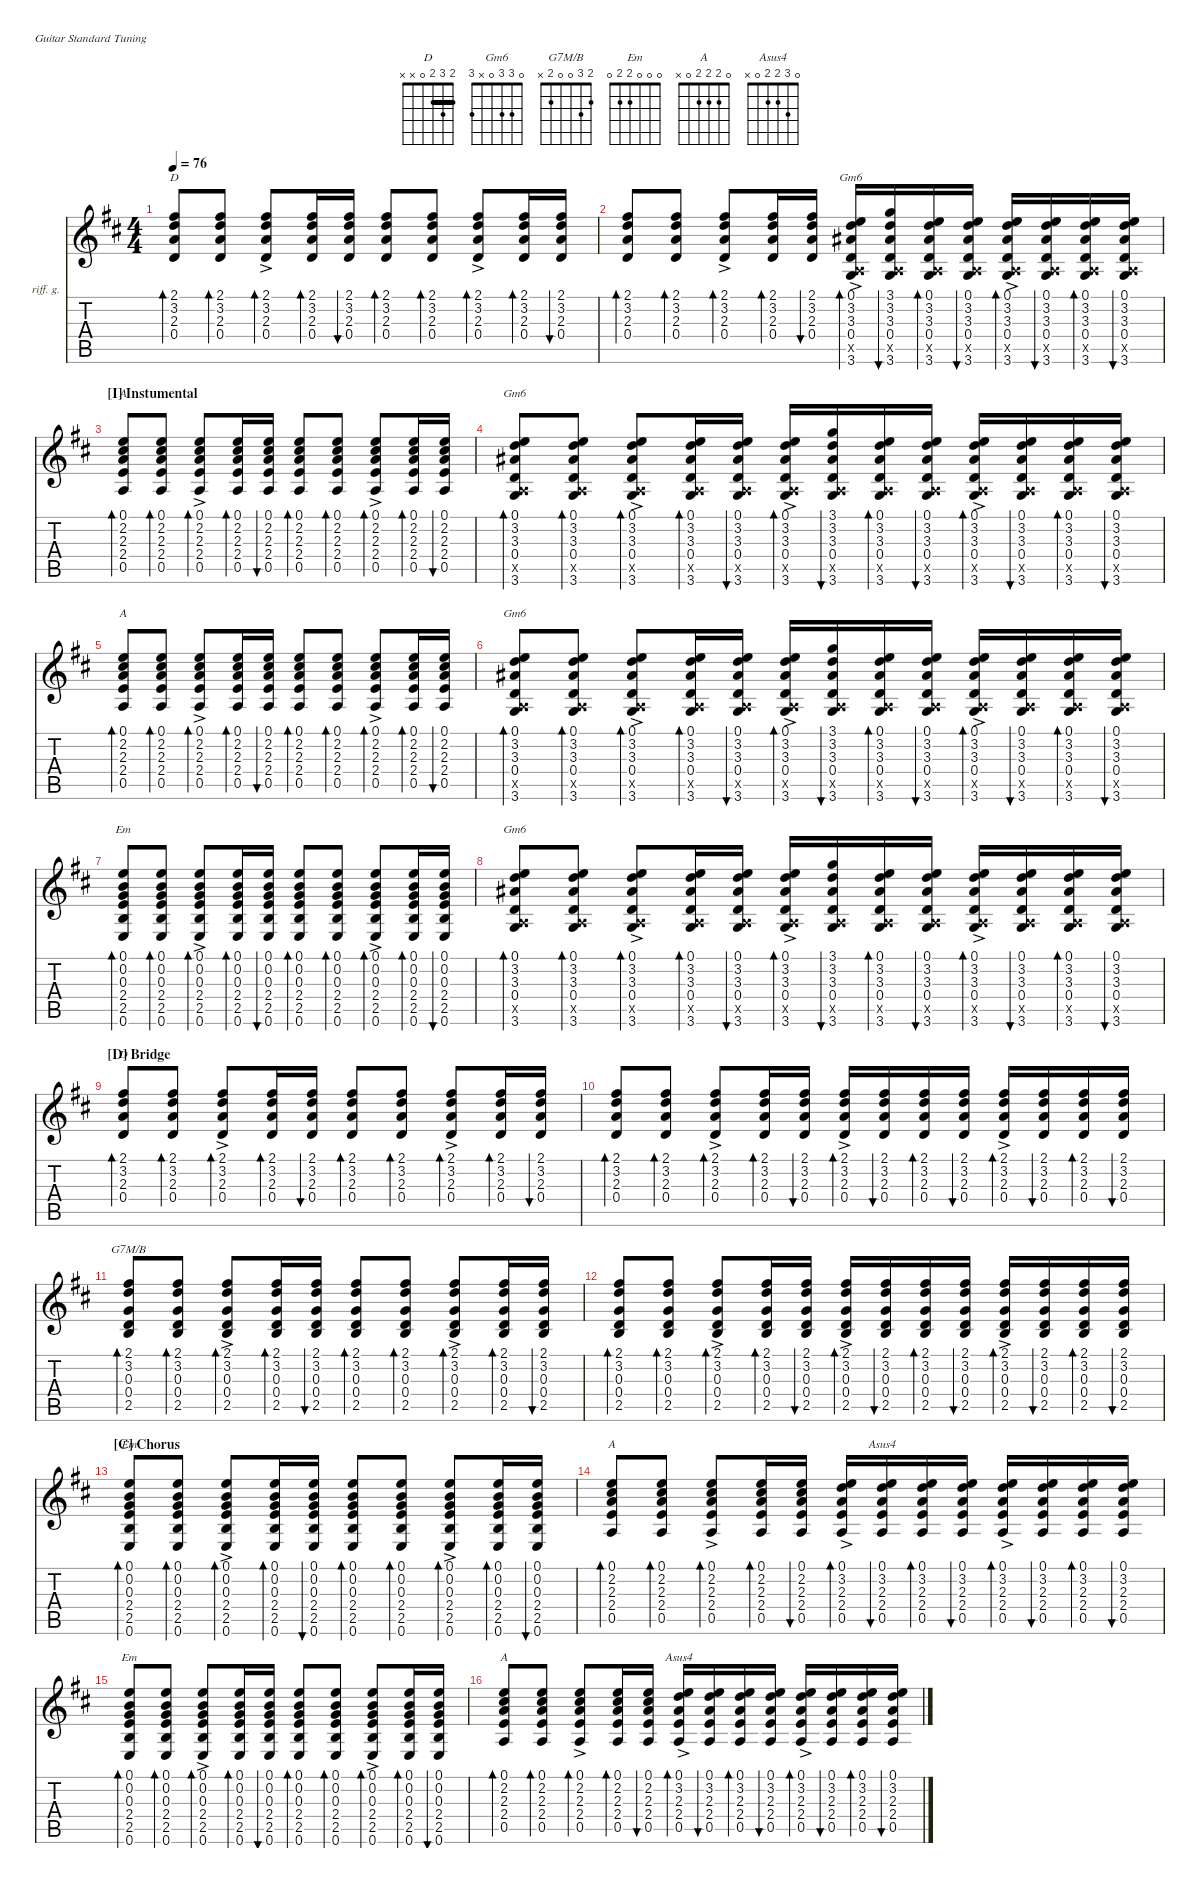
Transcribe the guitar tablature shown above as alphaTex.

\defaultSystemsLayout 4
\hideDynamics
\bracketExtendMode nobrackets
\firstSystemTrackNameOrientation horizontal
\otherSystemsTrackNameOrientation horizontal
\track ("riff guitar" "riff. g.") {instrument acousticguitarsteel}
\staff {score tabs}
\tuning (E4 B3 G3 D3 A2 E2)
\chord ("D" 2 3 2 0 x x) {showfingering false barre 2}
\chord ("Gm6" 0 3 3 0 x 3) {showfingering false}
\chord ("G7M/B" 2 3 0 0 2 x) {showfingering false}
\chord ("Em" 0 0 0 2 2 0) {showfingering false}
\chord ("A" 0 2 2 2 0 x) {showfingering false}
\chord ("Asus4" 0 3 2 2 0 x) {showfingering false}
\ts (4 4)
\tempo 76
\clef g2
\ks d
(0.4{acc forcenatural} 2.3{acc forcenatural} 3.2{acc forcenatural} 2.1{acc #}).8{bd 30 ch "D" dy mf} (2.1{acc #} 2.3{acc forcenatural} 0.4{acc forcenatural} 3.2{acc forcenatural}).8{bd 30} (0.4{ac acc forcenatural} 2.3{acc forcenatural} 3.2{acc forcenatural} 2.1{acc #}).8{bd 30} (2.1{acc #} 2.3{acc forcenatural} 0.4{acc forcenatural} 3.2{acc forcenatural}).16{bd 30} (0.4{acc forcenatural} 2.3{acc forcenatural} 3.2{acc forcenatural} 2.1{acc #}).16{bu 30} (0.4{acc forcenatural} 2.3{acc forcenatural} 3.2{acc forcenatural} 2.1{acc #}).8{bd 30} (2.1{acc #} 2.3{acc forcenatural} 0.4{acc forcenatural} 3.2{acc forcenatural}).8{bd 30} (0.4{ac acc forcenatural} 2.3{acc forcenatural} 3.2{acc forcenatural} 2.1{acc #}).8{bd 30} (2.1{acc #} 2.3{acc forcenatural} 0.4{acc forcenatural} 3.2{acc forcenatural}).16{bd 30} (0.4{acc forcenatural} 2.3{acc forcenatural} 3.2{acc forcenatural} 2.1{acc #}).16{bu 30} |
(0.4{acc forcenatural} 2.3{acc forcenatural} 3.2{acc forcenatural} 2.1{acc #}).8{bd 30} (2.1{acc #} 2.3{acc forcenatural} 0.4{acc forcenatural} 3.2{acc forcenatural}).8{bd 30} (0.4{ac acc forcenatural} 2.3{acc forcenatural} 3.2{acc forcenatural} 2.1{acc #}).8{bd 30} (2.1{acc #} 2.3{acc forcenatural} 0.4{acc forcenatural} 3.2{acc forcenatural}).16{bd 30} (0.4{acc forcenatural} 2.3{acc forcenatural} 3.2{acc forcenatural} 2.1{acc #}).16{bu 30} (0.1{acc forcenatural} 3.3{acc #} 0.4{acc forcenatural} 3.2{acc forcenatural} 3.6{ac acc forcenatural} 0.5{x acc forcenatural}).16{bd 30 ch "Gm6"} (0.4{acc forcenatural} 3.3{acc #} 3.2{acc forcenatural} 3.1{acc forcenatural} 3.6{acc forcenatural} 0.5{x acc forcenatural}).16{bu 30} (0.1{acc forcenatural} 3.3{acc #} 0.4{acc forcenatural} 3.2{acc forcenatural} 0.5{x acc forcenatural} 3.6{acc forcenatural}).16{bd 30} (0.4{acc forcenatural} 3.3{acc #} 3.2{acc forcenatural} 0.1{acc forcenatural} 0.5{x acc forcenatural} 3.6{acc forcenatural}).16{bu 30} (0.1{acc forcenatural} 3.3{acc #} 0.4{acc forcenatural} 3.2{acc forcenatural} 0.5{x acc forcenatural} 3.6{ac acc forcenatural}).16{bd 30} (0.4{acc forcenatural} 3.3{acc #} 3.2{acc forcenatural} 0.1{acc forcenatural} 0.5{x acc forcenatural} 3.6{acc forcenatural}).16{bu 30} (0.1{acc forcenatural} 3.3{acc #} 0.4{acc forcenatural} 3.2{acc forcenatural} 0.5{x acc forcenatural} 3.6{acc forcenatural}).16{bd 30} (0.4{acc forcenatural} 3.3{acc #} 3.2{acc forcenatural} 0.1{acc forcenatural} 0.5{x acc forcenatural} 3.6{acc forcenatural}).16{bu 30} |
\section ("I" "Instumental")
(2.4{acc forcenatural} 2.3{acc forcenatural} 2.2{acc #} 0.1{acc forcenatural} 0.5{acc forcenatural}).8{bd 30 ch "A"} (2.4{acc forcenatural} 2.3{acc forcenatural} 2.2{acc #} 0.1{acc forcenatural} 0.5{acc forcenatural}).8{bd 30} (2.4{ac acc forcenatural} 2.3{ac acc forcenatural} 2.2{ac acc #} 0.1{ac acc forcenatural} 0.5{ac acc forcenatural}).8{bd 30} (2.4{acc forcenatural} 2.3{acc forcenatural} 2.2{acc #} 0.1{acc forcenatural} 0.5{acc forcenatural}).16{bd 30} (2.4{acc forcenatural} 2.3{acc forcenatural} 2.2{acc #} 0.1{acc forcenatural} 0.5{acc forcenatural}).16{bu 30} (2.4{acc forcenatural} 2.3{acc forcenatural} 2.2{acc #} 0.1{acc forcenatural} 0.5{acc forcenatural}).8{bd 30} (2.4{acc forcenatural} 2.3{acc forcenatural} 2.2{acc #} 0.1{acc forcenatural} 0.5{acc forcenatural}).8{bd 30} (2.4{ac acc forcenatural} 2.3{ac acc forcenatural} 2.2{ac acc #} 0.1{ac acc forcenatural} 0.5{ac acc forcenatural}).8{bd 30} (2.4{acc forcenatural} 2.3{acc forcenatural} 2.2{acc #} 0.1{acc forcenatural} 0.5{acc forcenatural}).16{bd 30} (2.4{acc forcenatural} 2.3{acc forcenatural} 2.2{acc #} 0.1{acc forcenatural} 0.5{acc forcenatural}).16{bu 30} |
(0.4{acc forcenatural} 3.3{acc #} 3.2{acc forcenatural} 0.1{acc forcenatural} 3.6{acc forcenatural} 0.5{x acc forcenatural}).8{bd 30 ch "Gm6"} (0.1{acc forcenatural} 3.3{acc #} 0.4{acc forcenatural} 3.2{acc forcenatural} 3.6{acc forcenatural} 0.5{x acc forcenatural}).8{bd 30} (0.4{ac acc forcenatural} 3.3{acc #} 3.2{acc forcenatural} 0.1{acc forcenatural} 3.6{acc forcenatural} 0.5{x acc forcenatural}).8{bd 30} (0.1{acc forcenatural} 3.3{acc #} 0.4{acc forcenatural} 3.2{acc forcenatural} 3.6{acc forcenatural} 0.5{x acc forcenatural}).16{bd 30} (0.4{acc forcenatural} 3.3{acc #} 3.2{acc forcenatural} 0.1{acc forcenatural} 3.6{acc forcenatural} 0.5{x acc forcenatural}).16{bu 30} (0.1{acc forcenatural} 3.3{acc #} 0.4{acc forcenatural} 3.2{acc forcenatural} 3.6{acc forcenatural} 0.5{ac x acc forcenatural}).16{bd 30} (0.4{acc forcenatural} 3.3{acc #} 3.2{acc forcenatural} 3.1{acc forcenatural} 3.6{acc forcenatural} 0.5{x acc forcenatural}).16{bu 30} (0.1{acc forcenatural} 3.3{acc #} 0.4{acc forcenatural} 3.2{acc forcenatural} 0.5{x acc forcenatural} 3.6{acc forcenatural}).16{bd 30} (0.4{acc forcenatural} 3.3{acc #} 3.2{acc forcenatural} 0.1{acc forcenatural} 0.5{x acc forcenatural} 3.6{acc forcenatural}).16{bu 30} (0.1{acc forcenatural} 3.3{acc #} 0.4{ac acc forcenatural} 3.2{acc forcenatural} 0.5{x acc forcenatural} 3.6{acc forcenatural}).16{bd 30} (0.4{acc forcenatural} 3.3{acc #} 3.2{acc forcenatural} 0.1{acc forcenatural} 0.5{x acc forcenatural} 3.6{acc forcenatural}).16{bu 30} (0.1{acc forcenatural} 3.3{acc #} 0.4{acc forcenatural} 3.2{acc forcenatural} 0.5{x acc forcenatural} 3.6{acc forcenatural}).16{bd 30} (0.4{acc forcenatural} 3.3{acc #} 3.2{acc forcenatural} 0.1{acc forcenatural} 0.5{x acc forcenatural} 3.6{acc forcenatural}).16{bu 30} |
(2.4{acc forcenatural} 2.3{acc forcenatural} 2.2{acc #} 0.1{acc forcenatural} 0.5{acc forcenatural}).8{bd 30 ch "A"} (2.4{acc forcenatural} 2.3{acc forcenatural} 2.2{acc #} 0.1{acc forcenatural} 0.5{acc forcenatural}).8{bd 30} (2.4{ac acc forcenatural} 2.3{ac acc forcenatural} 2.2{ac acc #} 0.1{ac acc forcenatural} 0.5{ac acc forcenatural}).8{bd 30} (2.4{acc forcenatural} 2.3{acc forcenatural} 2.2{acc #} 0.1{acc forcenatural} 0.5{acc forcenatural}).16{bd 30} (2.4{acc forcenatural} 2.3{acc forcenatural} 2.2{acc #} 0.1{acc forcenatural} 0.5{acc forcenatural}).16{bu 30} (2.4{acc forcenatural} 2.3{acc forcenatural} 2.2{acc #} 0.1{acc forcenatural} 0.5{acc forcenatural}).8{bd 30} (2.4{acc forcenatural} 2.3{acc forcenatural} 2.2{acc #} 0.1{acc forcenatural} 0.5{acc forcenatural}).8{bd 30} (2.4{ac acc forcenatural} 2.3{ac acc forcenatural} 2.2{ac acc #} 0.1{ac acc forcenatural} 0.5{ac acc forcenatural}).8{bd 30} (2.4{acc forcenatural} 2.3{acc forcenatural} 2.2{acc #} 0.1{acc forcenatural} 0.5{acc forcenatural}).16{bd 30} (2.4{acc forcenatural} 2.3{acc forcenatural} 2.2{acc #} 0.1{acc forcenatural} 0.5{acc forcenatural}).16{bu 30} |
(0.4{acc forcenatural} 3.3{acc #} 3.2{acc forcenatural} 0.1{acc forcenatural} 3.6{acc forcenatural} 0.5{x acc forcenatural}).8{bd 30 ch "Gm6"} (0.1{acc forcenatural} 3.3{acc #} 0.4{acc forcenatural} 3.2{acc forcenatural} 3.6{acc forcenatural} 0.5{x acc forcenatural}).8{bd 30} (0.4{ac acc forcenatural} 3.3{acc #} 3.2{acc forcenatural} 0.1{acc forcenatural} 3.6{acc forcenatural} 0.5{x acc forcenatural}).8{bd 30} (0.1{acc forcenatural} 3.3{acc #} 0.4{acc forcenatural} 3.2{acc forcenatural} 3.6{acc forcenatural} 0.5{x acc forcenatural}).16{bd 30} (0.4{acc forcenatural} 3.3{acc #} 3.2{acc forcenatural} 0.1{acc forcenatural} 3.6{acc forcenatural} 0.5{x acc forcenatural}).16{bu 30} (0.1{acc forcenatural} 3.3{acc #} 0.4{acc forcenatural} 3.2{acc forcenatural} 3.6{acc forcenatural} 0.5{ac x acc forcenatural}).16{bd 30} (0.4{acc forcenatural} 3.3{acc #} 3.2{acc forcenatural} 3.1{acc forcenatural} 3.6{acc forcenatural} 0.5{x acc forcenatural}).16{bu 30} (0.1{acc forcenatural} 3.3{acc #} 0.4{acc forcenatural} 3.2{acc forcenatural} 0.5{x acc forcenatural} 3.6{acc forcenatural}).16{bd 30} (0.4{acc forcenatural} 3.3{acc #} 3.2{acc forcenatural} 0.1{acc forcenatural} 0.5{x acc forcenatural} 3.6{acc forcenatural}).16{bu 30} (0.1{acc forcenatural} 3.3{acc #} 0.4{ac acc forcenatural} 3.2{acc forcenatural} 0.5{x acc forcenatural} 3.6{acc forcenatural}).16{bd 30} (0.4{acc forcenatural} 3.3{acc #} 3.2{acc forcenatural} 0.1{acc forcenatural} 0.5{x acc forcenatural} 3.6{acc forcenatural}).16{bu 30} (0.1{acc forcenatural} 3.3{acc #} 0.4{acc forcenatural} 3.2{acc forcenatural} 0.5{x acc forcenatural} 3.6{acc forcenatural}).16{bd 30} (0.4{acc forcenatural} 3.3{acc #} 3.2{acc forcenatural} 0.1{acc forcenatural} 0.5{x acc forcenatural} 3.6{acc forcenatural}).16{bu 30} |
(0.6{acc forcenatural} 2.5{acc forcenatural} 2.4{acc forcenatural} 0.3{acc forcenatural} 0.1{acc forcenatural} 0.2{acc forcenatural}).8{bd 30 ch "Em"} (0.6{acc forcenatural} 2.5{acc forcenatural} 2.4{acc forcenatural} 0.3{acc forcenatural} 0.1{acc forcenatural} 0.2{acc forcenatural}).8{bd 30} (0.6{acc forcenatural} 2.5{ac acc forcenatural} 2.4{acc forcenatural} 0.3{acc forcenatural} 0.1{acc forcenatural} 0.2{acc forcenatural}).8{bd 30} (0.6{acc forcenatural} 2.5{acc forcenatural} 2.4{acc forcenatural} 0.3{acc forcenatural} 0.1{acc forcenatural} 0.2{acc forcenatural}).16{bd 30} (0.6{acc forcenatural} 2.5{acc forcenatural} 2.4{acc forcenatural} 0.3{acc forcenatural} 0.1{acc forcenatural} 0.2{acc forcenatural}).16{bu 30} (0.6{acc forcenatural} 2.5{acc forcenatural} 2.4{acc forcenatural} 0.3{acc forcenatural} 0.1{acc forcenatural} 0.2{acc forcenatural}).8{bd 30} (0.6{acc forcenatural} 2.5{acc forcenatural} 2.4{acc forcenatural} 0.3{acc forcenatural} 0.1{acc forcenatural} 0.2{acc forcenatural}).8{bd 30} (0.6{acc forcenatural} 2.5{acc forcenatural} 2.4{ac acc forcenatural} 0.3{acc forcenatural} 0.1{acc forcenatural} 0.2{acc forcenatural}).8{bd 30} (0.6{acc forcenatural} 2.5{acc forcenatural} 2.4{acc forcenatural} 0.3{acc forcenatural} 0.1{acc forcenatural} 0.2{acc forcenatural}).16{bd 30} (0.6{acc forcenatural} 2.5{acc forcenatural} 2.4{acc forcenatural} 0.3{acc forcenatural} 0.1{acc forcenatural} 0.2{acc forcenatural}).16{bu 30} |
(0.4{acc forcenatural} 3.3{acc #} 3.2{acc forcenatural} 0.1{acc forcenatural} 3.6{acc forcenatural} 0.5{x acc forcenatural}).8{bd 30 ch "Gm6"} (0.1{acc forcenatural} 3.3{acc #} 0.4{acc forcenatural} 3.2{acc forcenatural} 3.6{acc forcenatural} 0.5{x acc forcenatural}).8{bd 30} (0.4{ac acc forcenatural} 3.3{acc #} 3.2{acc forcenatural} 0.1{acc forcenatural} 3.6{acc forcenatural} 0.5{x acc forcenatural}).8{bd 30} (0.1{acc forcenatural} 3.3{acc #} 0.4{acc forcenatural} 3.2{acc forcenatural} 3.6{acc forcenatural} 0.5{x acc forcenatural}).16{bd 30} (0.4{acc forcenatural} 3.3{acc #} 3.2{acc forcenatural} 0.1{acc forcenatural} 3.6{acc forcenatural} 0.5{x acc forcenatural}).16{bu 30} (0.1{acc forcenatural} 3.3{acc #} 0.4{acc forcenatural} 3.2{acc forcenatural} 3.6{acc forcenatural} 0.5{ac x acc forcenatural}).16{bd 30} (0.4{acc forcenatural} 3.3{acc #} 3.2{acc forcenatural} 3.1{acc forcenatural} 3.6{acc forcenatural} 0.5{x acc forcenatural}).16{bu 30} (0.1{acc forcenatural} 3.3{acc #} 0.4{acc forcenatural} 3.2{acc forcenatural} 0.5{x acc forcenatural} 3.6{acc forcenatural}).16{bd 30} (0.4{acc forcenatural} 3.3{acc #} 3.2{acc forcenatural} 0.1{acc forcenatural} 0.5{x acc forcenatural} 3.6{acc forcenatural}).16{bu 30} (0.1{acc forcenatural} 3.3{acc #} 0.4{ac acc forcenatural} 3.2{acc forcenatural} 0.5{x acc forcenatural} 3.6{acc forcenatural}).16{bd 30} (0.4{acc forcenatural} 3.3{acc #} 3.2{acc forcenatural} 0.1{acc forcenatural} 0.5{x acc forcenatural} 3.6{acc forcenatural}).16{bu 30} (0.1{acc forcenatural} 3.3{acc #} 0.4{acc forcenatural} 3.2{acc forcenatural} 0.5{x acc forcenatural} 3.6{acc forcenatural}).16{bd 30} (0.4{acc forcenatural} 3.3{acc #} 3.2{acc forcenatural} 0.1{acc forcenatural} 0.5{x acc forcenatural} 3.6{acc forcenatural}).16{bu 30} |
\section ("D" "Bridge")
(0.4{acc forcenatural} 2.3{acc forcenatural} 3.2{acc forcenatural} 2.1{acc #}).8{bd 30 ch "D"} (2.1{acc #} 2.3{acc forcenatural} 0.4{acc forcenatural} 3.2{acc forcenatural}).8{bd 30} (0.4{ac acc forcenatural} 2.3{acc forcenatural} 3.2{acc forcenatural} 2.1{acc #}).8{bd 30} (2.1{acc #} 2.3{acc forcenatural} 0.4{acc forcenatural} 3.2{acc forcenatural}).16{bd 30} (0.4{acc forcenatural} 2.3{acc forcenatural} 3.2{acc forcenatural} 2.1{acc #}).16{bu 30} (0.4{acc forcenatural} 2.3{acc forcenatural} 3.2{acc forcenatural} 2.1{acc #}).8{bd 30} (2.1{acc #} 2.3{acc forcenatural} 0.4{acc forcenatural} 3.2{acc forcenatural}).8{bd 30} (0.4{ac acc forcenatural} 2.3{acc forcenatural} 3.2{acc forcenatural} 2.1{acc #}).8{bd 30} (2.1{acc #} 2.3{acc forcenatural} 0.4{acc forcenatural} 3.2{acc forcenatural}).16{bd 30} (0.4{acc forcenatural} 2.3{acc forcenatural} 3.2{acc forcenatural} 2.1{acc #}).16{bu 30} |
(0.4{acc forcenatural} 2.3{acc forcenatural} 3.2{acc forcenatural} 2.1{acc #}).8{bd 30} (2.1{acc #} 2.3{acc forcenatural} 0.4{acc forcenatural} 3.2{acc forcenatural}).8{bd 30} (0.4{ac acc forcenatural} 2.3{acc forcenatural} 3.2{acc forcenatural} 2.1{acc #}).8{bd 30} (2.1{acc #} 2.3{acc forcenatural} 0.4{acc forcenatural} 3.2{acc forcenatural}).16{bd 30} (0.4{acc forcenatural} 2.3{acc forcenatural} 3.2{acc forcenatural} 2.1{acc #}).16{bu 30} (2.1{acc #} 2.3{acc forcenatural} 0.4{ac acc forcenatural} 3.2{acc forcenatural}).16{bd 30} (0.4{acc forcenatural} 2.3{acc forcenatural} 3.2{acc forcenatural} 2.1{acc #}).16{bu 30} (2.1{acc #} 2.3{acc forcenatural} 0.4{acc forcenatural} 3.2{acc forcenatural}).16{bd 30} (0.4{acc forcenatural} 2.3{acc forcenatural} 3.2{acc forcenatural} 2.1{acc #}).16{bu 30} (2.1{acc #} 2.3{acc forcenatural} 0.4{ac acc forcenatural} 3.2{acc forcenatural}).16{bd 30} (0.4{acc forcenatural} 2.3{acc forcenatural} 3.2{acc forcenatural} 2.1{acc #}).16{bu 30} (2.1{acc #} 2.3{acc forcenatural} 0.4{acc forcenatural} 3.2{acc forcenatural}).16{bd 30} (0.4{acc forcenatural} 2.3{acc forcenatural} 3.2{acc forcenatural} 2.1{acc #}).16{bu 30} |
(0.4{acc forcenatural} 0.3{acc forcenatural} 3.2{acc forcenatural} 2.1{acc #} 2.5{acc forcenatural}).8{bd 30 ch "G7M/B"} (2.1{acc #} 0.3{acc forcenatural} 0.4{acc forcenatural} 3.2{acc forcenatural} 2.5{acc forcenatural}).8{bd 30} (0.4{ac acc forcenatural} 0.3{acc forcenatural} 3.2{acc forcenatural} 2.1{acc #} 2.5{acc forcenatural}).8{bd 30} (2.1{acc #} 0.3{acc forcenatural} 0.4{acc forcenatural} 3.2{acc forcenatural} 2.5{acc forcenatural}).16{bd 30} (0.4{acc forcenatural} 0.3{acc forcenatural} 3.2{acc forcenatural} 2.1{acc #} 2.5{acc forcenatural}).16{bu 30} (0.4{acc forcenatural} 0.3{acc forcenatural} 3.2{acc forcenatural} 2.1{acc #} 2.5{acc forcenatural}).8{bd 30} (2.1{acc #} 0.3{acc forcenatural} 0.4{acc forcenatural} 3.2{acc forcenatural} 2.5{acc forcenatural}).8{bd 30} (0.4{ac acc forcenatural} 0.3{acc forcenatural} 3.2{acc forcenatural} 2.1{acc #} 2.5{acc forcenatural}).8{bd 30} (2.1{acc #} 0.3{acc forcenatural} 0.4{acc forcenatural} 3.2{acc forcenatural} 2.5{acc forcenatural}).16{bd 30} (0.4{acc forcenatural} 0.3{acc forcenatural} 3.2{acc forcenatural} 2.1{acc #} 2.5{acc forcenatural}).16{bu 30} |
(0.4{acc forcenatural} 0.3{acc forcenatural} 3.2{acc forcenatural} 2.1{acc #} 2.5{acc forcenatural}).8{bd 30} (2.1{acc #} 0.3{acc forcenatural} 0.4{acc forcenatural} 3.2{acc forcenatural} 2.5{acc forcenatural}).8{bd 30} (0.4{ac acc forcenatural} 0.3{acc forcenatural} 3.2{acc forcenatural} 2.1{acc #} 2.5{acc forcenatural}).8{bd 30} (2.1{acc #} 0.3{acc forcenatural} 0.4{acc forcenatural} 3.2{acc forcenatural} 2.5{acc forcenatural}).16{bd 30} (0.4{acc forcenatural} 0.3{acc forcenatural} 3.2{acc forcenatural} 2.1{acc #} 2.5{acc forcenatural}).16{bu 30} (2.1{acc #} 0.3{acc forcenatural} 0.4{ac acc forcenatural} 3.2{acc forcenatural} 2.5{acc forcenatural}).16{bd 30} (0.4{acc forcenatural} 0.3{acc forcenatural} 3.2{acc forcenatural} 2.1{acc #} 2.5{acc forcenatural}).16{bu 30} (2.1{acc #} 0.3{acc forcenatural} 0.4{acc forcenatural} 3.2{acc forcenatural} 2.5{acc forcenatural}).16{bd 30} (0.4{acc forcenatural} 0.3{acc forcenatural} 3.2{acc forcenatural} 2.1{acc #} 2.5{acc forcenatural}).16{bu 30} (2.1{acc #} 0.3{acc forcenatural} 0.4{ac acc forcenatural} 3.2{acc forcenatural} 2.5{acc forcenatural}).16{bd 30} (0.4{acc forcenatural} 0.3{acc forcenatural} 3.2{acc forcenatural} 2.1{acc #} 2.5{acc forcenatural}).16{bu 30} (2.1{acc #} 0.3{acc forcenatural} 0.4{acc forcenatural} 3.2{acc forcenatural} 2.5{acc forcenatural}).16{bd 30} (0.4{acc forcenatural} 0.3{acc forcenatural} 3.2{acc forcenatural} 2.1{acc #} 2.5{acc forcenatural}).16{bu 30} |
\section ("C" "Chorus")
(0.6{acc forcenatural} 2.5{acc forcenatural} 2.4{acc forcenatural} 0.3{acc forcenatural} 0.1{acc forcenatural} 0.2{acc forcenatural}).8{bd 30 ch "Em"} (0.6{acc forcenatural} 2.5{acc forcenatural} 2.4{acc forcenatural} 0.3{acc forcenatural} 0.1{acc forcenatural} 0.2{acc forcenatural}).8{bd 30} (0.6{acc forcenatural} 2.5{ac acc forcenatural} 2.4{acc forcenatural} 0.3{acc forcenatural} 0.1{acc forcenatural} 0.2{acc forcenatural}).8{bd 30} (0.6{acc forcenatural} 2.5{acc forcenatural} 2.4{acc forcenatural} 0.3{acc forcenatural} 0.1{acc forcenatural} 0.2{acc forcenatural}).16{bd 30} (0.6{acc forcenatural} 2.5{acc forcenatural} 2.4{acc forcenatural} 0.3{acc forcenatural} 0.1{acc forcenatural} 0.2{acc forcenatural}).16{bu 30} (0.6{acc forcenatural} 2.5{acc forcenatural} 2.4{acc forcenatural} 0.3{acc forcenatural} 0.1{acc forcenatural} 0.2{acc forcenatural}).8{bd 30} (0.6{acc forcenatural} 2.5{acc forcenatural} 2.4{acc forcenatural} 0.3{acc forcenatural} 0.1{acc forcenatural} 0.2{acc forcenatural}).8{bd 30} (0.6{acc forcenatural} 2.5{acc forcenatural} 2.4{ac acc forcenatural} 0.3{acc forcenatural} 0.1{acc forcenatural} 0.2{acc forcenatural}).8{bd 30} (0.6{acc forcenatural} 2.5{acc forcenatural} 2.4{acc forcenatural} 0.3{acc forcenatural} 0.1{acc forcenatural} 0.2{acc forcenatural}).16{bd 30} (0.6{acc forcenatural} 2.5{acc forcenatural} 2.4{acc forcenatural} 0.3{acc forcenatural} 0.1{acc forcenatural} 0.2{acc forcenatural}).16{bu 30} |
(2.4{acc forcenatural} 2.3{acc forcenatural} 2.2{acc #} 0.1{acc forcenatural} 0.5{acc forcenatural}).8{bd 30 ch "A"} (2.4{acc forcenatural} 2.3{acc forcenatural} 2.2{acc #} 0.1{acc forcenatural} 0.5{acc forcenatural}).8{bd 30} (2.4{ac acc forcenatural} 2.3{ac acc forcenatural} 2.2{ac acc #} 0.1{ac acc forcenatural} 0.5{ac acc forcenatural}).8{bd 30} (2.4{acc forcenatural} 2.3{acc forcenatural} 2.2{acc #} 0.1{acc forcenatural} 0.5{acc forcenatural}).16{bd 30} (2.4{acc forcenatural} 2.3{acc forcenatural} 2.2{acc #} 0.1{acc forcenatural} 0.5{acc forcenatural}).16{bu 30} (0.1{acc forcenatural} 2.3{acc forcenatural} 2.4{acc forcenatural} 3.2{acc forcenatural} 0.5{ac acc forcenatural}).16{bd 30} (2.4{acc forcenatural} 2.3{acc forcenatural} 3.2{acc forcenatural} 0.1{acc forcenatural} 0.5{acc forcenatural}).16{bu 30 ch "Asus4"} (0.1{acc forcenatural} 2.3{acc forcenatural} 2.4{acc forcenatural} 3.2{acc forcenatural} 0.5{acc forcenatural}).16{bd 30} (2.4{acc forcenatural} 2.3{acc forcenatural} 3.2{acc forcenatural} 0.1{acc forcenatural} 0.5{acc forcenatural}).16{bu 30} (0.1{ac acc forcenatural} 2.3{ac acc forcenatural} 2.4{ac acc forcenatural} 3.2{ac acc forcenatural} 0.5{ac acc forcenatural}).16{bd 30} (2.4{acc forcenatural} 2.3{acc forcenatural} 3.2{acc forcenatural} 0.1{acc forcenatural} 0.5{acc forcenatural}).16{bu 30} (0.1{acc forcenatural} 2.3{acc forcenatural} 2.4{acc forcenatural} 3.2{acc forcenatural} 0.5{acc forcenatural}).16{bd 30} (2.4{acc forcenatural} 2.3{acc forcenatural} 3.2{acc forcenatural} 0.1{acc forcenatural} 0.5{acc forcenatural}).16{bu 30} |
(0.6{acc forcenatural} 2.5{acc forcenatural} 2.4{acc forcenatural} 0.3{acc forcenatural} 0.1{acc forcenatural} 0.2{acc forcenatural}).8{bd 30 ch "Em"} (0.6{acc forcenatural} 2.5{acc forcenatural} 2.4{acc forcenatural} 0.3{acc forcenatural} 0.1{acc forcenatural} 0.2{acc forcenatural}).8{bd 30} (0.6{acc forcenatural} 2.5{ac acc forcenatural} 2.4{acc forcenatural} 0.3{acc forcenatural} 0.1{acc forcenatural} 0.2{acc forcenatural}).8{bd 30} (0.6{acc forcenatural} 2.5{acc forcenatural} 2.4{acc forcenatural} 0.3{acc forcenatural} 0.1{acc forcenatural} 0.2{acc forcenatural}).16{bd 30} (0.6{acc forcenatural} 2.5{acc forcenatural} 2.4{acc forcenatural} 0.3{acc forcenatural} 0.1{acc forcenatural} 0.2{acc forcenatural}).16{bu 30} (0.6{acc forcenatural} 2.5{acc forcenatural} 2.4{acc forcenatural} 0.3{acc forcenatural} 0.1{acc forcenatural} 0.2{acc forcenatural}).8{bd 30} (0.6{acc forcenatural} 2.5{acc forcenatural} 2.4{acc forcenatural} 0.3{acc forcenatural} 0.1{acc forcenatural} 0.2{acc forcenatural}).8{bd 30} (0.6{acc forcenatural} 2.5{acc forcenatural} 2.4{ac acc forcenatural} 0.3{acc forcenatural} 0.1{acc forcenatural} 0.2{acc forcenatural}).8{bd 30} (0.6{acc forcenatural} 2.5{acc forcenatural} 2.4{acc forcenatural} 0.3{acc forcenatural} 0.1{acc forcenatural} 0.2{acc forcenatural}).16{bd 30} (0.6{acc forcenatural} 2.5{acc forcenatural} 2.4{acc forcenatural} 0.3{acc forcenatural} 0.1{acc forcenatural} 0.2{acc forcenatural}).16{bu 30} |
(2.4{acc forcenatural} 2.3{acc forcenatural} 2.2{acc #} 0.1{acc forcenatural} 0.5{acc forcenatural}).8{bd 30 ch "A"} (2.4{acc forcenatural} 2.3{acc forcenatural} 2.2{acc #} 0.1{acc forcenatural} 0.5{acc forcenatural}).8{bd 30} (2.4{ac acc forcenatural} 2.3{ac acc forcenatural} 2.2{ac acc #} 0.1{ac acc forcenatural} 0.5{ac acc forcenatural}).8{bd 30} (2.4{acc forcenatural} 2.3{acc forcenatural} 2.2{acc #} 0.1{acc forcenatural} 0.5{acc forcenatural}).16{bd 30} (2.4{acc forcenatural} 2.3{acc forcenatural} 2.2{acc #} 0.1{acc forcenatural} 0.5{acc forcenatural}).16{bu 30} (0.1{acc forcenatural} 2.3{acc forcenatural} 2.4{acc forcenatural} 3.2{acc forcenatural} 0.5{ac acc forcenatural}).16{bd 30 ch "Asus4"} (2.4{acc forcenatural} 2.3{acc forcenatural} 3.2{acc forcenatural} 0.1{acc forcenatural} 0.5{acc forcenatural}).16{bu 30} (0.1{acc forcenatural} 2.3{acc forcenatural} 2.4{acc forcenatural} 3.2{acc forcenatural} 0.5{acc forcenatural}).16{bd 30} (2.4{acc forcenatural} 2.3{acc forcenatural} 3.2{acc forcenatural} 0.1{acc forcenatural} 0.5{acc forcenatural}).16{bu 30} (0.1{ac acc forcenatural} 2.3{ac acc forcenatural} 2.4{ac acc forcenatural} 3.2{ac acc forcenatural} 0.5{ac acc forcenatural}).16{bd 30} (2.4{acc forcenatural} 2.3{acc forcenatural} 3.2{acc forcenatural} 0.1{acc forcenatural} 0.5{acc forcenatural}).16{bu 30} (0.1{acc forcenatural} 2.3{acc forcenatural} 2.4{acc forcenatural} 3.2{acc forcenatural} 0.5{acc forcenatural}).16{bd 30} (2.4{acc forcenatural} 2.3{acc forcenatural} 3.2{acc forcenatural} 0.1{acc forcenatural} 0.5{acc forcenatural}).16{bu 30}
